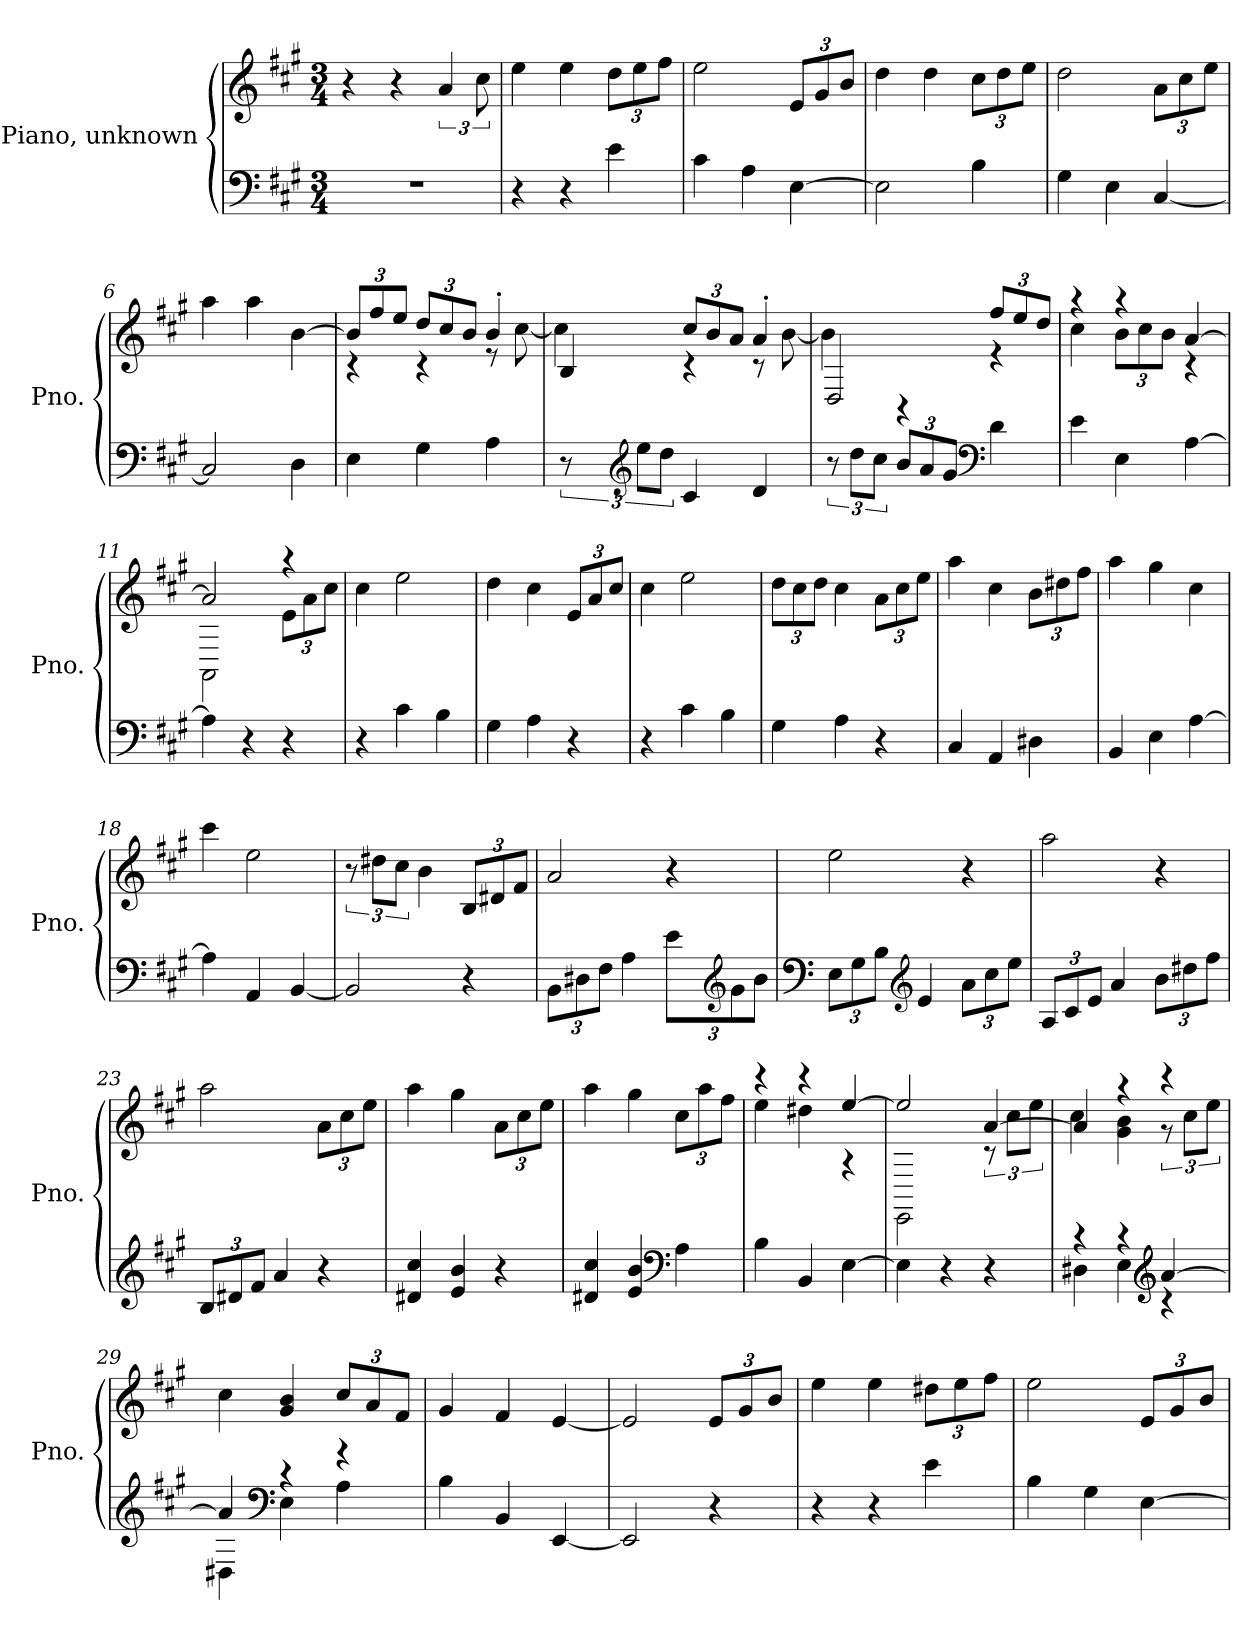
**kern	**kern
*part1	*part1
*staff2	*staff1
*I"Piano, unknown	*
*I'Pno.	*
*clefF4	*clefG2
*k[f#c#g#]	*k[f#c#g#]
*M3/4	*M3/4
*MM110	*MM110
=1	=1
2.r	4r
.	4r
.	6a/
.	12cc#\
=2	=2
4r	4ee\
4r	4ee\
*	*Xbrackettup
4e\	12dd\L
.	12ee\
.	12ff#\J
=3	=3
4c#\	2ee\
4A\	.
[4E\	12e/L
.	12g#/
.	12b/J
=4	=4
2E\]	4dd\
.	4dd\
4B\	12cc#\L
.	12dd\
.	12ee\J
=5	=5
4G#\	2dd\
4E\	.
[4C#/	12a\L
.	12cc#\
.	12ee\J
=6	=6
2C#/]	4aa\
.	4aa\
4D\	[4b\
=7	=7
*	*^
4E\	12b/L]	4r
.	12ff#/	.
.	12ee/J	.
4G#\	12dd/L	4r
.	12cc#/	.
.	12b/J	.
4A\	4b'/	8r
.	.	[8cc#\
!!LO:LB:g=z	!!
=8	=8	=8
12r	4B/	4cc#\]
*clefG2	*	*
12ee\L	.	.
12dd\J	.	.
4c#/	12cc#/L	4r
.	12b/	.
.	12a/J	.
4d/	4a'/	8r
.	.	[8b\
=9	=9	=9
12r	2D/	4b\]
12dd\L	.	.
12cc#\J	.	.
*Xbrackettup	*	*
12b/L	.	4r
12a/	.	.
12g#/J	.	.
*clefF4	*	*
4d\	12ff#/L	4r
.	12ee/	.
.	12dd/J	.
=10	=10	=10
4e\	4r	4cc#\
4E\	4r	12b\L
.	.	12cc#\
.	.	12b\J
[4A\	[4a/	4r
=11	=11	=11
4A\]	2a/]	2AA\
4r	.	.
4r	4r	12e\L
.	.	12a\
.	.	12cc#\J
*	*v	*v
=12	=12
4r	4cc#\
4c#\	2ee\
4B\	.
=13	=13
4G#\	4dd\
4A\	4cc#\
4r	12e/L
.	12a/
.	12cc#/J
!!LO:LB:g=z
=14	=14
4r	4cc#\
4c#\	2ee\
4B\	.
=15	=15
4G#\	12dd\L
.	12cc#\
.	12dd\J
4A\	4cc#\
4r	12a\L
.	12cc#\
.	12ee\J
=16	=16
4C#/	4aa\
4AA/	4cc#\
4D#X\	12b\L
.	12dd#X\
.	12ff#\J
=17	=17
4BB/	4aa\
4E\	4gg#\
[4A\	4cc#\
=18	=18
4A\]	4ccc#\
4AA/	2ee\
[4BB/	.
=19	=19
*	*brackettup
2BB/]	12r
.	12dd#X\L
.	12cc#\J
.	4b\
*	*Xbrackettup
4r	12B/L
.	12d#X/
.	12f#/J
!!LO:LB:g=z
=20	=20
12BB\L	2a/
12D#X\	.
12F#\J	.
4A\	.
12e\L	4r
*clefG2	*
12g#\	.
12b\J	.
=21	=21
*clefF4	*
12E\L	2ee\
12G#\	.
12B\J	.
*clefG2	*
4e/	.
12a\L	4r
12cc#\	.
12ee\J	.
=22	=22
12A/L	2aa\
12c#/	.
12e/J	.
4a/	.
12b\L	4r
12dd#X\	.
12ff#\J	.
=23	=23
12B/L	2aa\
12d#X/	.
12f#/J	.
4a/	.
4r	12a\L
.	12cc#\
.	12ee\J
=24	=24
4d#X/ 4cc#/	4aa\
4e/ 4b/	4gg#\
4r	12a\L
.	12cc#\
.	12ee\J
!!LO:LB:g=z
=25	=25
4d#X/ 4cc#/	4aa\
4e/ 4b/	4gg#\
*clefF4	*
4A\	12cc#\L
.	12aa\
.	12ff#\J
=26	=26
*	*^
4B\	4r	4ee\
4BB/	4r	4dd#X\
[4E\	[4ee/	4r
=27	=27	=27
4E\]	2ee/]	2EE\
4r	.	.
*	*	*brackettup
4r	[4a/	12r
.	.	12cc#\L
.	.	12ee\J
=28	=28	=28
*^	*	*
4r	4D#X\	4a/]	4cc#\
4r	4E\	4r	4g#\ 4b\
*clefG2	*	*	*
[4a/	4r	4r	12r
.	.	.	12cc#\L
.	.	.	12ee\J
*	*	*v	*v
=29	=29	=29
4a/]	4D#X\	4cc#\
*clefF4	*	*
4r	4E\	4g#/ 4b/
*	*	*Xbrackettup
4r	4A\	12cc#/L
.	.	12a/
.	.	12f#/J
*v	*v	*
=30	=30
4B\	4g#/
4BB/	4f#/
[4EE/	[4e/
!!LO:LB:g=z
=31	=31
2EE/]	2e/]
4r	12e/L
.	12g#/
.	12b/J
=32	=32
4r	4ee\
4r	4ee\
4e\	12dd#X\L
.	12ee\
.	12ff#\J
=33	=33
4B\	2ee\
4G#\	.
[4E\	12e/L
.	12g#/
.	12b/J
=	=
*-	*-
